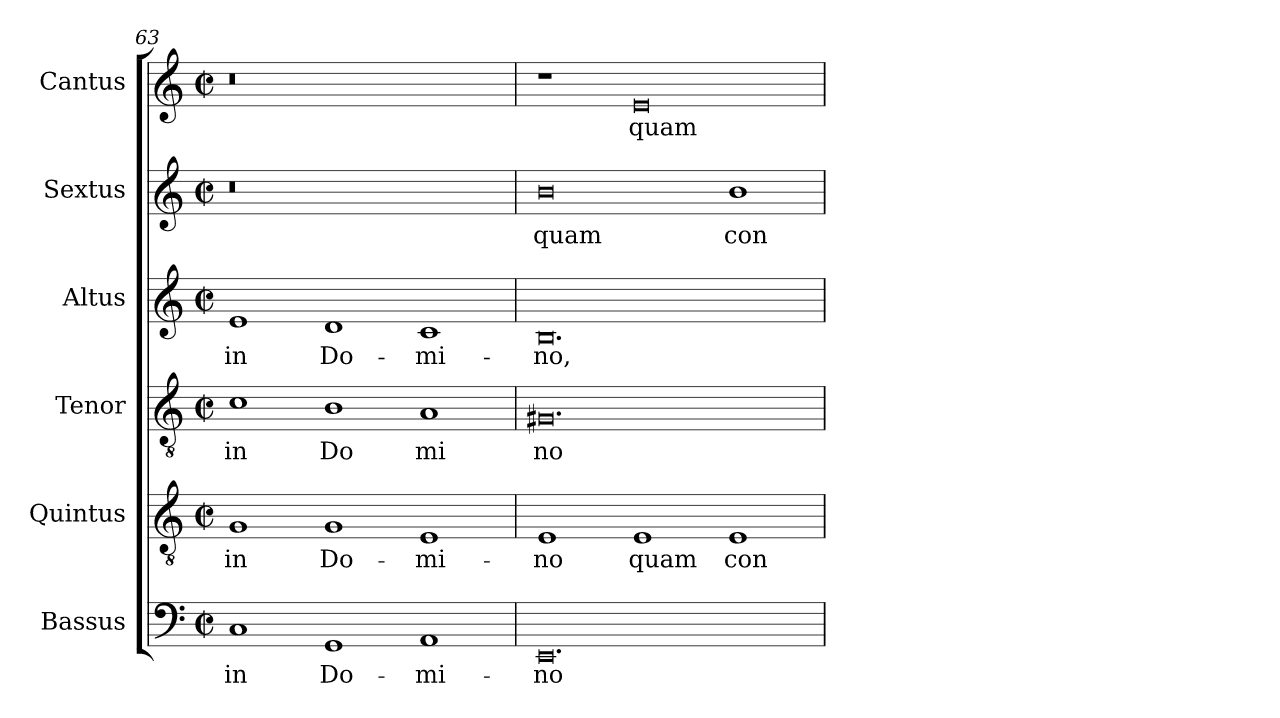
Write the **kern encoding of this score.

**kern	**text	**kern	**text	**kern	**text	**kern	**text	**kern	**text	**kern	**text
*part6	*part6	*part5	*part5	*part4	*part4	*part3	*part3	*part2	*part2	*part1	*part1
*staff6	*staff6	*staff5	*staff5	*staff4	*staff4	*staff3	*staff3	*staff2	*staff2	*staff1	*staff1
*I"Bassus	*	*I"Quintus	*	*I"Tenor	*	*I"Altus	*	*I"Sextus	*	*I"Cantus	*
!!LO:PB:g=z
*clefF4	*	*clefGv2	*	*clefGv2	*	*clefG2	*	*clefG2	*	*clefG2	*
*k[]	*	*k[]	*	*k[]	*	*k[]	*	*k[]	*	*k[]	*
*C:	*	*C:	*	*C:	*	*C:	*	*C:	*	*C:	*
*M2/2	*	*M2/2	*	*M2/2	*	*M2/2	*	*M2/2	*	*M2/2	*
*met(c|)	*	*met(c|)	*	*met(c|)	*	*met(c|)	*	*met(c|)	*	*met(c|)	*
=63	=63	=63	=63	=63	=63	=63	=63	=63	=63	=63	=63
!	!LO:LY:b:cj	!	!LO:LY:b:cj	!	!LO:LY:b:cj	!	!LO:LY:b:cj	!	!	!	!
1C	in	1G	in	1c	in	1e	in	0.r	.	0.r	.
!	!LO:LY:b:cj	!	!LO:LY:b:cj	!	!LO:LY:b:cj	!	!LO:LY:b:cj	!	!	!	!
1GG	Do-	1G	Do-	1B	Do	1d	Do-	.	.	.	.
!	!LO:LY:b:cj	!	!LO:LY:b:cj	!	!LO:LY:b:cj	!	!LO:LY:b:cj	!	!	!	!
1AA	-mi-	1E	-mi-	1A	mi	1c	-mi-	.	.	.	.
=64	=64	=64	=64	=64	=64	=64	=64	=64	=64	=64	=64
!	!LO:LY:b:cj	!	!LO:LY:b:cj	!	!LO:LY:b:cj	!	!LO:LY:b:cj	!	!LO:LY:b:cj	!	!
0.EE	-no	1E	-no	0.G#X	no	0.B	-no,	0b	quam	1r	.
!	!	!	!LO:LY:b:cj	!	!	!	!	!	!	!	!LO:LY:b:cj
.	.	1E	quam	.	.	.	.	.	.	0e	quam
!	!	!	!LO:LY:b:cj	!	!	!	!	!	!LO:LY:b:cj	!	!
.	.	1E	con-	.	.	.	.	1b	con-	.	.
=	=	=	=	=	=	=	=	=	=	=	=
*-	*-	*-	*-	*-	*-	*-	*-	*-	*-	*-	*-
